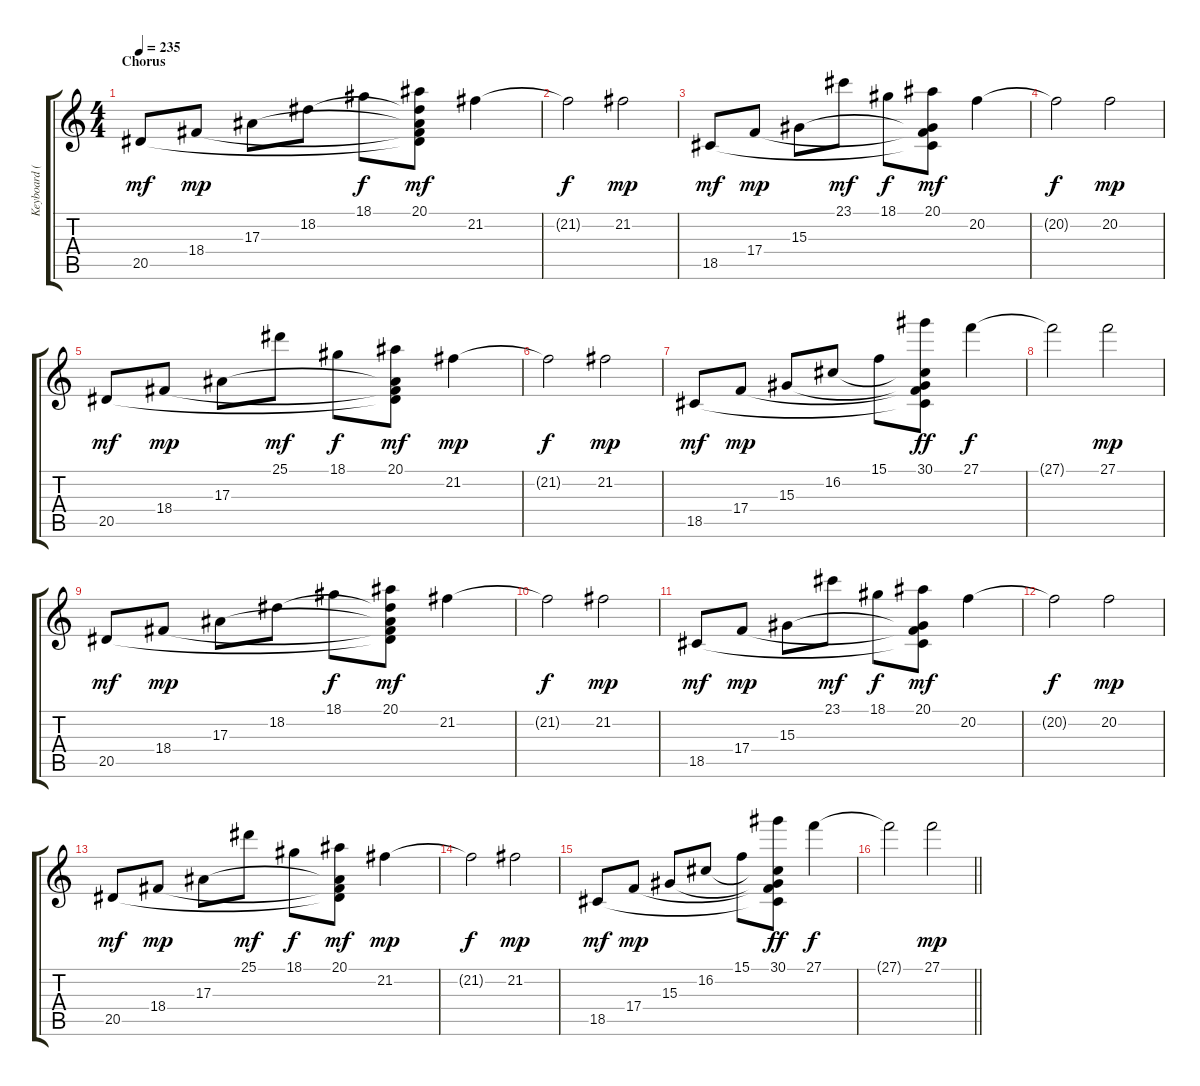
\track ("Keyboard (Lead)" "Keyboard (") {instrument brightacousticpiano}
\staff {score tabs}
\tuning (D4 A3 F3 C3 G2 C2) {hide}
\ts (4 4)
\section ("" "Chorus")
\tempo 235
\clef g2
\ks c
20.5.8{dy mf} 18.4.8{dy mp} 17.3.8 18.2.8 18.1.8{dy f} (20.1 18.2{t} 17.3{t} 18.4{t} 20.5{t}).8{dy mf} 21.2.4 |
21.2{t}.2{dy f} 21.2.2{dy mp} |
18.5.8{dy mf} 17.4.8{dy mp} 15.3.8 23.1.8{dy mf} 18.1.8{dy f} (20.1 15.3{t} 17.4{t} 18.5{t}).8{dy mf} 20.2.4 |
20.2{t}.2{dy f} 20.2.2{dy mp} |
20.5.8{dy mf} 18.4.8{dy mp} 17.3.8 25.1.8{dy mf} 18.1.8{dy f} (20.1 17.3{t} 18.4{t} 20.5{t}).8{dy mf} 21.2.4{dy mp} |
21.2{t}.2{dy f} 21.2.2{dy mp} |
18.5.8{dy mf} 17.4.8{dy mp} 15.3.8 16.2.8 15.1.8 (30.1 16.2{t} 15.3{t} 17.4{t} 18.5{t}).8{dy ff} 27.1.4{dy f} |
27.1{t}.2 27.1.2{dy mp} |
20.5.8{dy mf} 18.4.8{dy mp} 17.3.8 18.2.8 18.1.8{dy f} (20.1 18.2{t} 17.3{t} 18.4{t} 20.5{t}).8{dy mf} 21.2.4 |
21.2{t}.2{dy f} 21.2.2{dy mp} |
18.5.8{dy mf} 17.4.8{dy mp} 15.3.8 23.1.8{dy mf} 18.1.8{dy f} (20.1 15.3{t} 17.4{t} 18.5{t}).8{dy mf} 20.2.4 |
20.2{t}.2{dy f} 20.2.2{dy mp} |
20.5.8{dy mf} 18.4.8{dy mp} 17.3.8 25.1.8{dy mf} 18.1.8{dy f} (20.1 17.3{t} 18.4{t} 20.5{t}).8{dy mf} 21.2.4{dy mp} |
21.2{t}.2{dy f} 21.2.2{dy mp} |
18.5.8{dy mf} 17.4.8{dy mp} 15.3.8 16.2.8 15.1.8 (30.1 16.2{t} 15.3{t} 17.4{t} 18.5{t}).8{dy ff} 27.1.4{dy f} |
\barLineRight lightlight
27.1{t}.2 27.1.2{dy mp}
